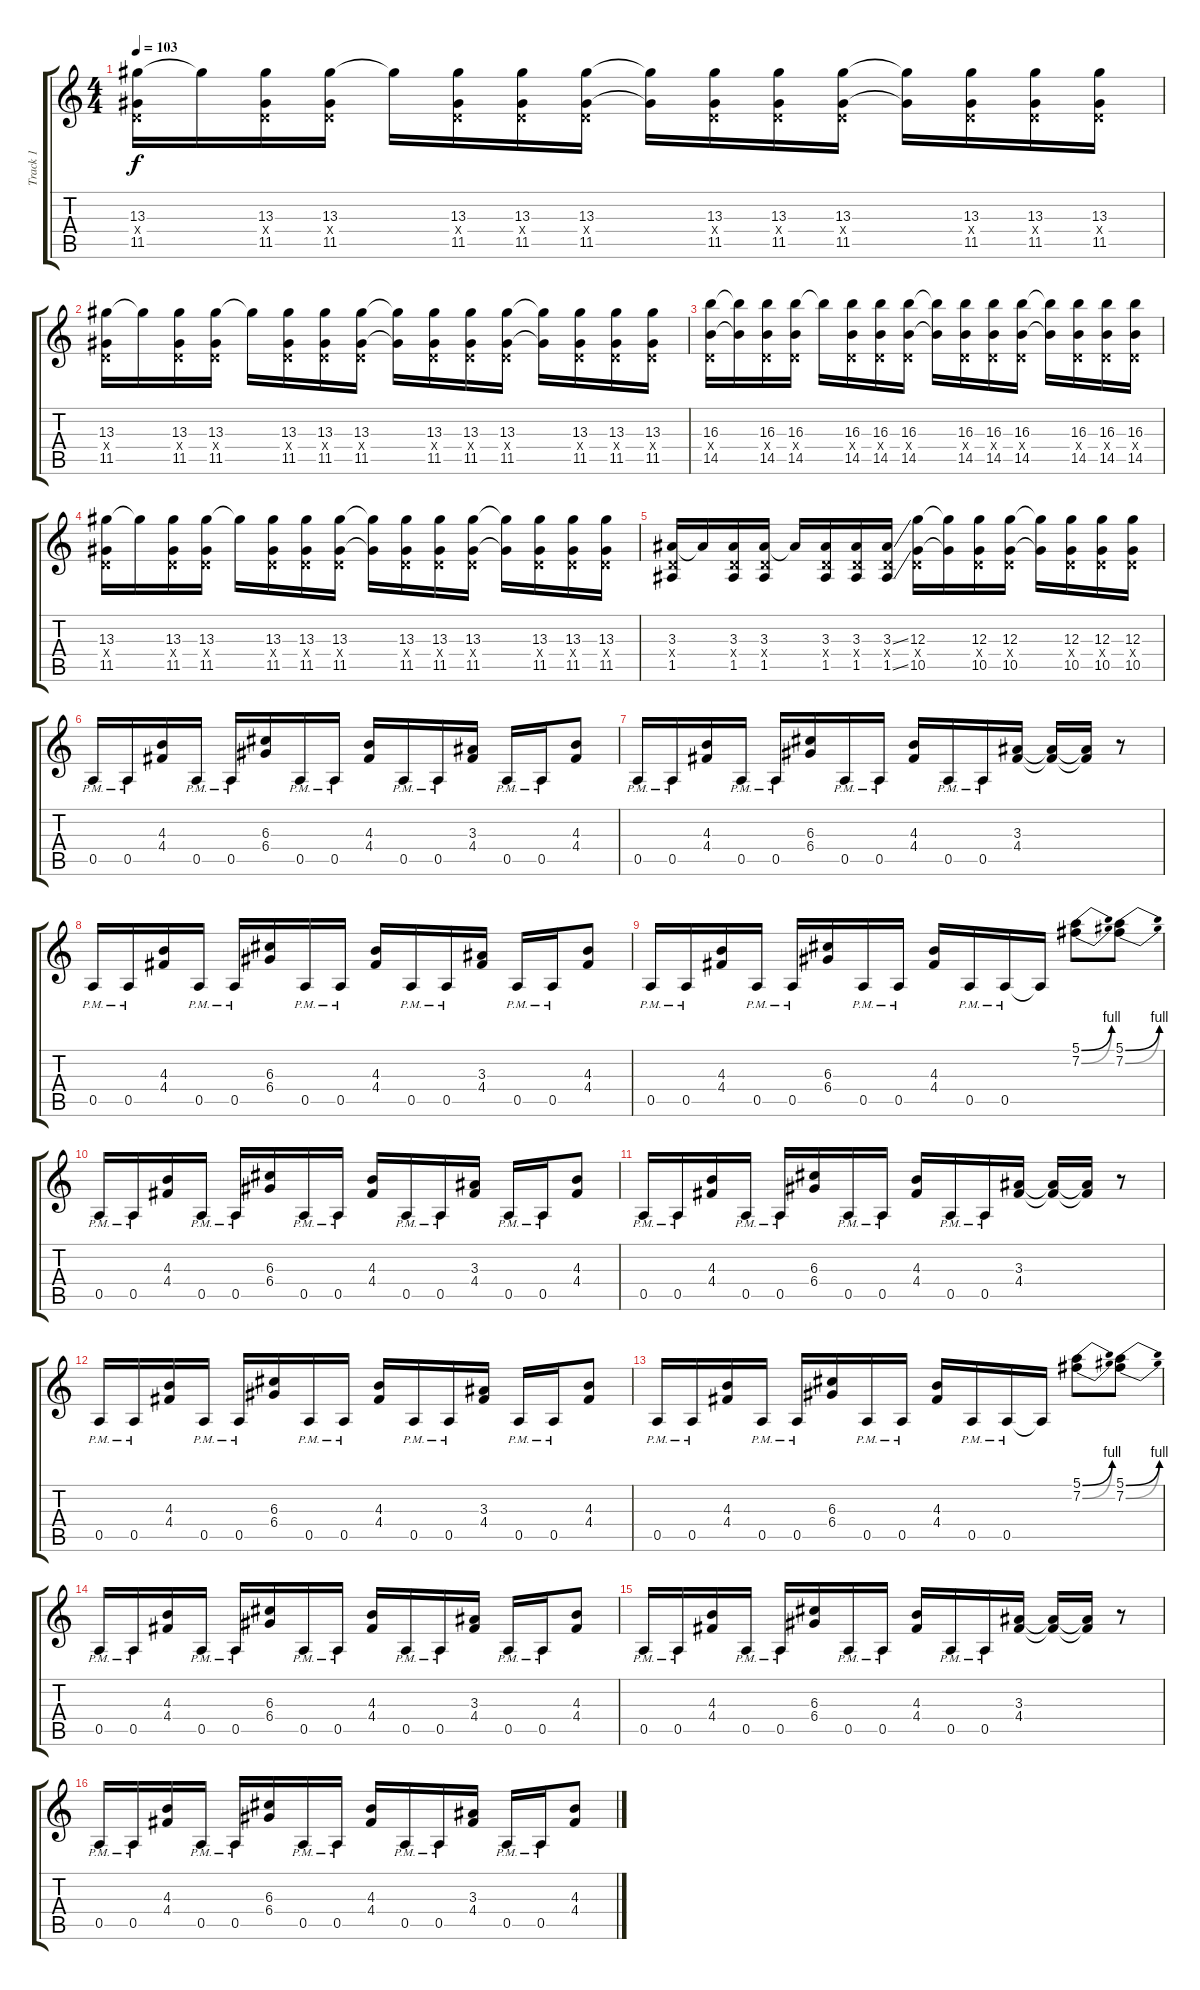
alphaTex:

\track ("Track 1" "Track 1") {instrument distortionguitar}
\staff {score tabs}
\tuning (E4 B3 G3 D3 A2 E2) {hide}
\ts (4 4)
\tempo 103
\clef g2
\ks c
(13.3 0.4{x} 11.5).16{dy f} 13.3{t}.16 (13.3 0.4{x} 11.5).16 (13.3 0.4{x} 11.5).16 13.3{t}.16 (13.3 0.4{x} 11.5).16 (13.3 0.4{x} 11.5).16 (13.3 0.4{x} 11.5).16 (13.3{t} 11.5{t}).16 (13.3 0.4{x} 11.5).16 (13.3 0.4{x} 11.5).16 (13.3 0.4{x} 11.5).16 (13.3{t} 11.5{t}).16 (13.3 0.4{x} 11.5).16 (13.3 0.4{x} 11.5).16 (13.3 0.4{x} 11.5).16 |
(13.3 0.4{x} 11.5).16 13.3{t}.16 (13.3 0.4{x} 11.5).16 (13.3 0.4{x} 11.5).16 13.3{t}.16 (13.3 0.4{x} 11.5).16 (13.3 0.4{x} 11.5).16 (13.3 0.4{x} 11.5).16 (13.3{t} 11.5{t}).16 (13.3 0.4{x} 11.5).16 (13.3 0.4{x} 11.5).16 (13.3 0.4{x} 11.5).16 (13.3{t} 11.5{t}).16 (13.3 0.4{x} 11.5).16 (13.3 0.4{x} 11.5).16 (13.3 0.4{x} 11.5).16 |
(16.3 0.4{x} 14.5).16 (16.3{t} 14.5{t}).16 (16.3 0.4{x} 14.5).16 (16.3 0.4{x} 14.5).16 16.3{t}.16 (16.3 0.4{x} 14.5).16 (16.3 0.4{x} 14.5).16 (16.3 0.4{x} 14.5).16 (16.3{t} 14.5{t}).16 (16.3 0.4{x} 14.5).16 (16.3 0.4{x} 14.5).16 (16.3 0.4{x} 14.5).16 (16.3{t} 14.5{t}).16 (16.3 0.4{x} 14.5).16 (16.3 0.4{x} 14.5).16 (16.3 0.4{x} 14.5).16 |
(13.3 0.4{x} 11.5).16 13.3{t}.16 (13.3 0.4{x} 11.5).16 (13.3 0.4{x} 11.5).16 13.3{t}.16 (13.3 0.4{x} 11.5).16 (13.3 0.4{x} 11.5).16 (13.3 0.4{x} 11.5).16 (13.3{t} 11.5{t}).16 (13.3 0.4{x} 11.5).16 (13.3 0.4{x} 11.5).16 (13.3 0.4{x} 11.5).16 (13.3{t} 11.5{t}).16 (13.3 0.4{x} 11.5).16 (13.3 0.4{x} 11.5).16 (13.3 0.4{x} 11.5).16 |
(3.3 0.4{x} 1.5).16 3.3{t}.16 (3.3 0.4{x} 1.5).16 (3.3 0.4{x} 1.5).16 3.3{t}.16 (3.3 0.4{x} 1.5).16 (3.3 0.4{x} 1.5).16 (3.3{ss} 0.4{x} 1.5{ss}).16 (12.3 0.4{x} 10.5).16 (12.3{t} 10.5{t}).16 (12.3 0.4{x} 10.5).16 (12.3 0.4{x} 10.5).16 (12.3{t} 10.5{t}).16 (12.3 0.4{x} 10.5).16 (12.3 0.4{x} 10.5).16 (12.3 0.4{x} 10.5).16 |
0.5{pm}.16 0.5{pm}.16 (4.3 4.4).16 0.5{pm}.16 0.5{pm}.16 (6.3 6.4).16 0.5{pm}.16 0.5{pm}.16 (4.3 4.4).16 0.5{pm}.16 0.5{pm}.16 (3.3 4.4).16 0.5{pm}.16 0.5{pm}.16 (4.3 4.4).8 |
0.5{pm}.16 0.5{pm}.16 (4.3 4.4).16 0.5{pm}.16 0.5{pm}.16 (6.3 6.4).16 0.5{pm}.16 0.5{pm}.16 (4.3 4.4).16 0.5{pm}.16 0.5{pm}.16 (3.3 4.4).16 (3.3{t} 4.4{t}).16 (3.3{t} 4.4{t}).16 r.8 |
0.5{pm}.16 0.5{pm}.16 (4.3 4.4).16 0.5{pm}.16 0.5{pm}.16 (6.3 6.4).16 0.5{pm}.16 0.5{pm}.16 (4.3 4.4).16 0.5{pm}.16 0.5{pm}.16 (3.3 4.4).16 0.5{pm}.16 0.5{pm}.16 (4.3 4.4).8 |
0.5{pm}.16 0.5{pm}.16 (4.3 4.4).16 0.5{pm}.16 0.5{pm}.16 (6.3 6.4).16 0.5{pm}.16 0.5{pm}.16 (4.3 4.4).16 0.5{pm}.16 0.5{pm}.16 0.5{t}.16 (5.1{be (bend 0 0 60 4)} 7.2{be (bend 0 0 60 4)}).8 (5.1{be (bend 0 0 60 4)} 7.2{be (bend 0 0 60 4)}).8 |
0.5{pm}.16 0.5{pm}.16 (4.3 4.4).16 0.5{pm}.16 0.5{pm}.16 (6.3 6.4).16 0.5{pm}.16 0.5{pm}.16 (4.3 4.4).16 0.5{pm}.16 0.5{pm}.16 (3.3 4.4).16 0.5{pm}.16 0.5{pm}.16 (4.3 4.4).8 |
0.5{pm}.16 0.5{pm}.16 (4.3 4.4).16 0.5{pm}.16 0.5{pm}.16 (6.3 6.4).16 0.5{pm}.16 0.5{pm}.16 (4.3 4.4).16 0.5{pm}.16 0.5{pm}.16 (3.3 4.4).16 (3.3{t} 4.4{t}).16 (3.3{t} 4.4{t}).16 r.8 |
0.5{pm}.16 0.5{pm}.16 (4.3 4.4).16 0.5{pm}.16 0.5{pm}.16 (6.3 6.4).16 0.5{pm}.16 0.5{pm}.16 (4.3 4.4).16 0.5{pm}.16 0.5{pm}.16 (3.3 4.4).16 0.5{pm}.16 0.5{pm}.16 (4.3 4.4).8 |
0.5{pm}.16 0.5{pm}.16 (4.3 4.4).16 0.5{pm}.16 0.5{pm}.16 (6.3 6.4).16 0.5{pm}.16 0.5{pm}.16 (4.3 4.4).16 0.5{pm}.16 0.5{pm}.16 0.5{t}.16 (5.1{be (bend 0 0 60 4)} 7.2{be (bend 0 0 60 4)}).8 (5.1{be (bend 0 0 60 4)} 7.2{be (bend 0 0 60 4)}).8 |
0.5{pm}.16{volume 0} 0.5{pm}.16 (4.3 4.4).16 0.5{pm}.16 0.5{pm}.16 (6.3 6.4).16 0.5{pm}.16 0.5{pm}.16 (4.3 4.4).16 0.5{pm}.16 0.5{pm}.16 (3.3 4.4).16 0.5{pm}.16 0.5{pm}.16 (4.3 4.4).8 |
0.5{pm}.16 0.5{pm}.16 (4.3 4.4).16 0.5{pm}.16 0.5{pm}.16 (6.3 6.4).16 0.5{pm}.16 0.5{pm}.16 (4.3 4.4).16 0.5{pm}.16 0.5{pm}.16 (3.3 4.4).16 (3.3{t} 4.4{t}).16 (3.3{t} 4.4{t}).16 r.8 |
0.5{pm}.16 0.5{pm}.16 (4.3 4.4).16 0.5{pm}.16 0.5{pm}.16 (6.3 6.4).16 0.5{pm}.16 0.5{pm}.16 (4.3 4.4).16 0.5{pm}.16 0.5{pm}.16 (3.3 4.4).16 0.5{pm}.16 0.5{pm}.16 (4.3 4.4).8
